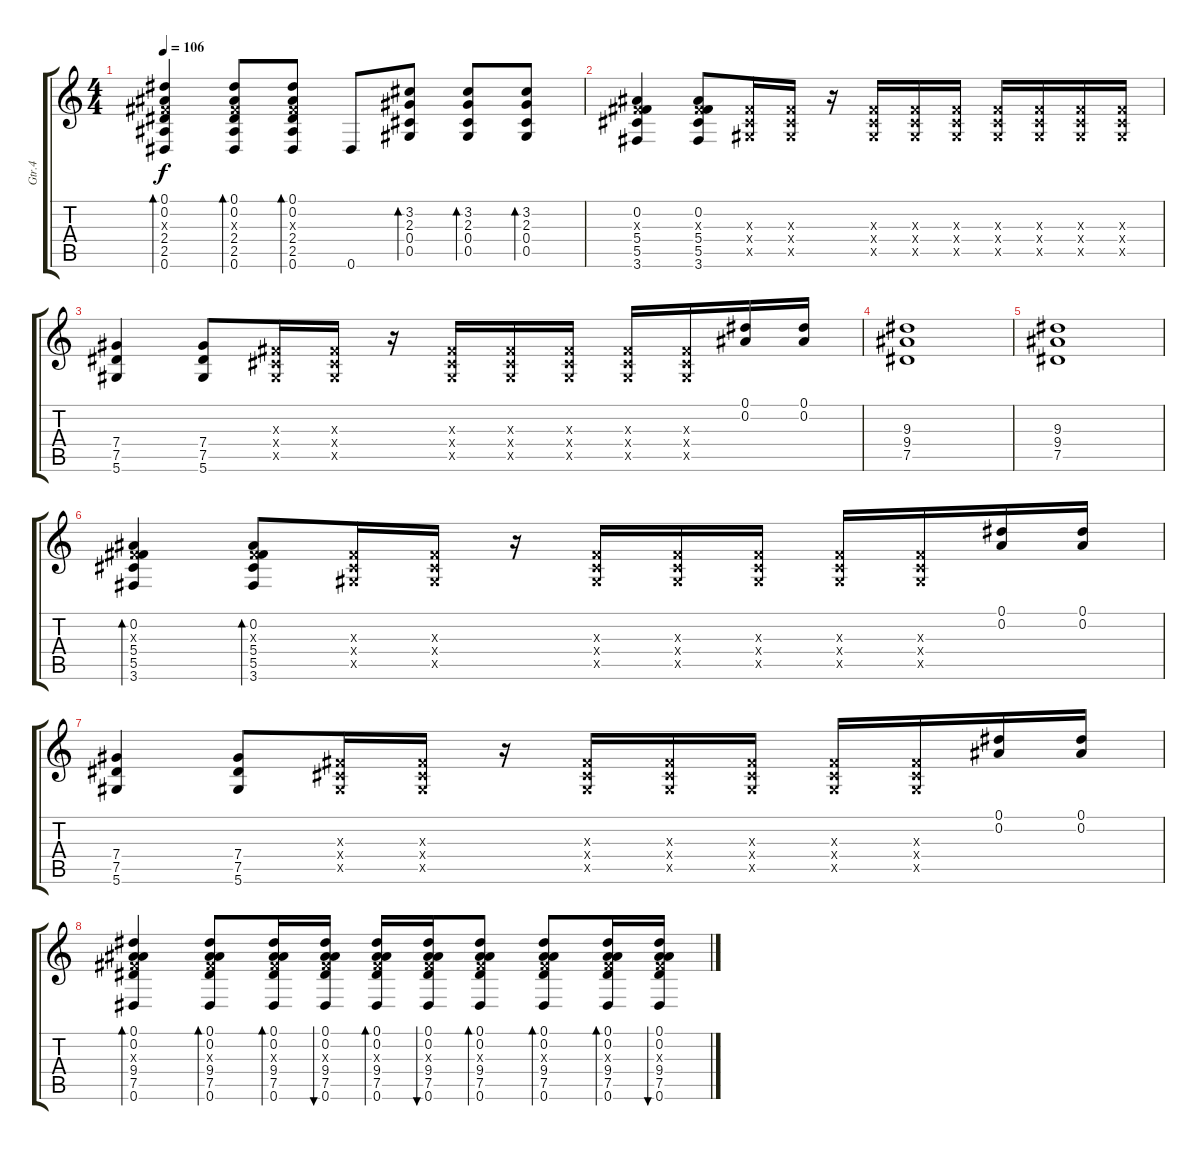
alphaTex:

\track ("Gtr.4" "Gtr.4") {instrument overdrivenguitar}
\staff {score tabs}
\tuning (Eb4 Bb3 Gb3 Db3 Ab2 Eb2) {hide}
\ts (4 4)
\tempo 106
\clef g2
\ks c
(0.1 0.2 0.3{x} 2.4 2.5 0.6).4{bd 60 dy f} (0.1 0.2 0.3{x} 2.4 2.5 0.6).8{bd 60} (0.1 0.2 0.3{x} 2.4 2.5 0.6).8{bd 60} 0.6.8 (3.2 2.3 0.4 0.5).8{bd 30} (3.2 2.3 0.4 0.5).8{bd 30} (3.2 2.3 0.4 0.5).8{bd 30} |
(0.2 0.3{x} 5.4 5.5 3.6).4 (0.2 0.3{x} 5.4 5.5 3.6).8 (0.3{x} 0.4{x} 0.5{x}).16 (0.3{x} 0.4{x} 0.5{x}).16 r.16 (0.3{x} 0.4{x} 0.5{x}).16 (0.3{x} 0.4{x} 0.5{x}).16 (0.3{x} 0.4{x} 0.5{x}).16 (0.3{x} 0.4{x} 0.5{x}).16 (0.3{x} 0.4{x} 0.5{x}).16 (0.3{x} 0.4{x} 0.5{x}).16 (0.3{x} 0.4{x} 0.5{x}).16 |
(7.4 7.5 5.6).4 (7.4 7.5 5.6).8 (0.3{x} 0.4{x} 0.5{x}).16 (0.3{x} 0.4{x} 0.5{x}).16 r.16 (0.3{x} 0.4{x} 0.5{x}).16 (0.3{x} 0.4{x} 0.5{x}).16 (0.3{x} 0.4{x} 0.5{x}).16 (0.3{x} 0.4{x} 0.5{x}).16 (0.3{x} 0.4{x} 0.5{x}).16 (0.1 0.2).16 (0.1 0.2).16 |
(9.3 9.4 7.5).1 |
(9.3 9.4 7.5).1 |
(0.2 0.3{x} 5.4 5.5 3.6).4{bd 60} (0.2 0.3{x} 5.4 5.5 3.6).8{bd 60} (0.3{x} 0.4{x} 0.5{x}).16 (0.3{x} 0.4{x} 0.5{x}).16 r.16 (0.3{x} 0.4{x} 0.5{x}).16 (0.3{x} 0.4{x} 0.5{x}).16 (0.3{x} 0.4{x} 0.5{x}).16 (0.3{x} 0.4{x} 0.5{x}).16 (0.3{x} 0.4{x} 0.5{x}).16 (0.1 0.2).16 (0.1 0.2).16 |
(7.4 7.5 5.6).4 (7.4 7.5 5.6).8 (0.3{x} 0.4{x} 0.5{x}).16 (0.3{x} 0.4{x} 0.5{x}).16 r.16 (0.3{x} 0.4{x} 0.5{x}).16 (0.3{x} 0.4{x} 0.5{x}).16 (0.3{x} 0.4{x} 0.5{x}).16 (0.3{x} 0.4{x} 0.5{x}).16 (0.3{x} 0.4{x} 0.5{x}).16 (0.1 0.2).16 (0.1 0.2).16 |
(0.1 0.2 0.3{x} 9.4 7.5 0.6).4{bd 60} (0.1 0.2 0.3{x} 9.4 7.5 0.6).8{bd 60} (0.1 0.2 0.3{x} 9.4 7.5 0.6).16{bd 30} (0.1 0.2 0.3{x} 9.4 7.5 0.6).16{bu 30} (0.1 0.2 0.3{x} 9.4 7.5 0.6).16{bd 30} (0.1 0.2 0.3{x} 9.4 7.5 0.6).16{bu 30} (0.1 0.2 0.3{x} 9.4 7.5 0.6).8{bd 60} (0.1 0.2 0.3{x} 9.4 7.5 0.6).8{bd 60} (0.1 0.2 0.3{x} 9.4 7.5 0.6).16{bd 30} (0.1 0.2 0.3{x} 9.4 7.5 0.6).16{bu 30}
